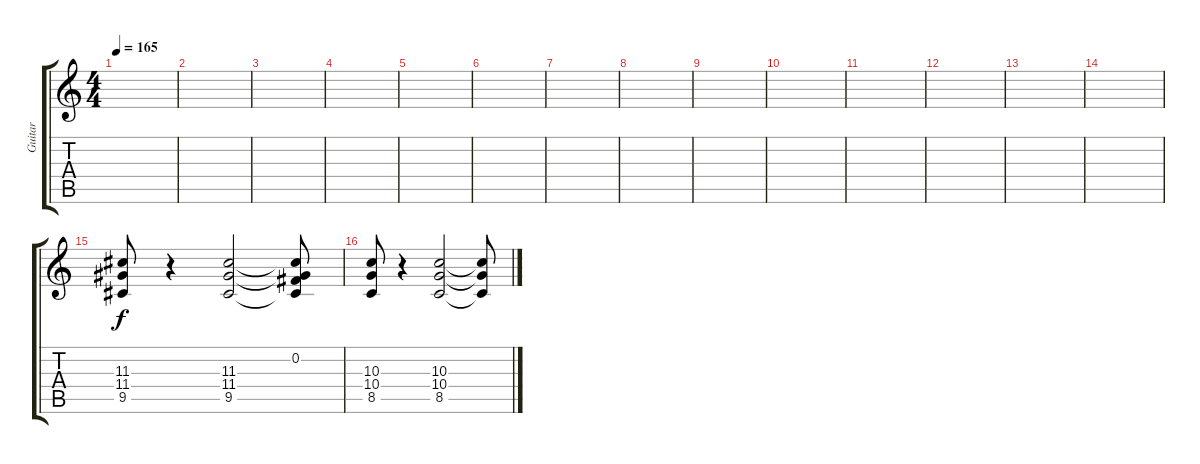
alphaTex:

\track ("Guitar" "Guitar") {instrument distortionguitar}
\staff {score tabs}
\tuning (B3 Gb3 D3 A2 E2 B1) {hide}
\ts (4 4)
\tempo 165
\clef g2
\ks c
|
|
|
|
|
|
|
|
|
|
|
|
|
|
(11.3 11.4 9.5).8 r.4 (11.3 11.4 9.5).2 (0.2 11.3{t} 11.4{t} 9.5{t}).8 |
(10.3 10.4 8.5).8 r.4 (10.3 10.4 8.5).2 (10.3{t} 10.4{t} 8.5{t}).8
